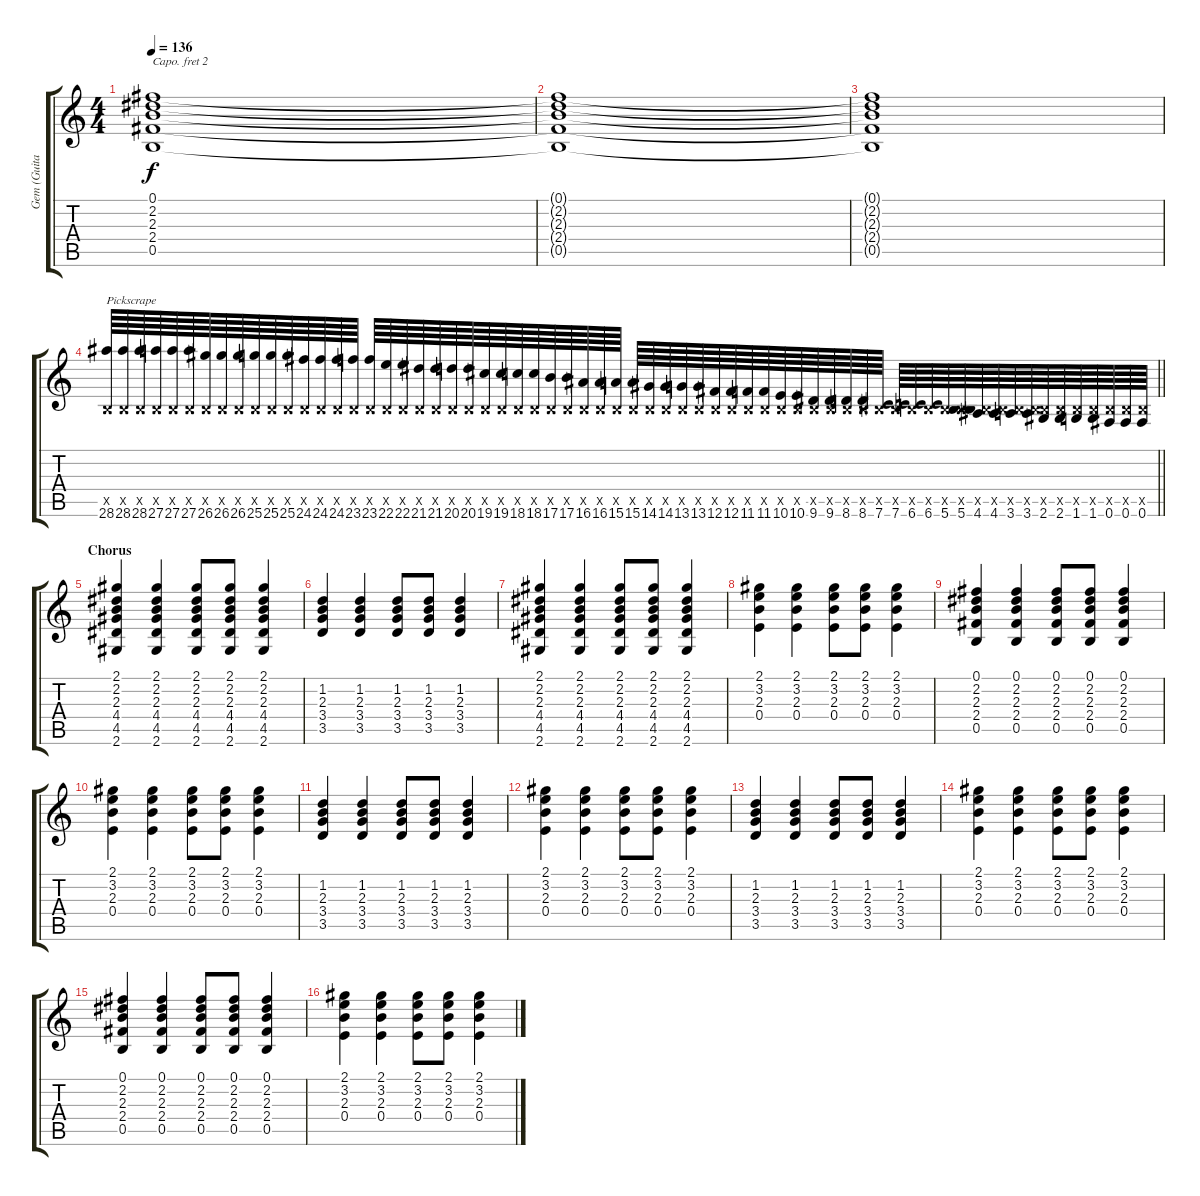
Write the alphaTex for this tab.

\track ("Gem (Guitar 2)" "Gem (Guita") {instrument overdrivenguitar}
\staff {score tabs}
\capo 2
\tuning (E4 B3 G3 D3 A2 E2) {hide}
\ts (4 4)
\tempo 136
\clef g2
\ks c
(0.1{t} 2.2{t} 2.3{t} 2.4{t} 0.5{t}).1{dy f} |
(0.1{t} 2.2{t} 2.3{t} 2.4{t} 0.5{t}).1 |
(0.1{t} 2.2{t} 2.3{t} 2.4{t} 0.5{t}).1 |
\barLineRight lightlight
(0.5{x} 28.6).64{txt "Pickscrape"} (0.5{x} 28.6).64 (0.5{x} 28.6).64 (0.5{x} 27.6).64 (0.5{x} 27.6).64 (0.5{x} 27.6).64 (0.5{x} 26.6).64 (0.5{x} 26.6).64 (0.5{x} 26.6).64 (0.5{x} 25.6).64 (0.5{x} 25.6).64 (0.5{x} 25.6).64 (0.5{x} 24.6).64 (0.5{x} 24.6).64 (0.5{x} 24.6).64 (0.5{x} 23.6).64 (0.5{x} 23.6).64 (0.5{x} 22.6).64 (0.5{x} 22.6).64 (0.5{x} 21.6).64 (0.5{x} 21.6).64 (0.5{x} 20.6).64 (0.5{x} 20.6).64 (0.5{x} 19.6).64 (0.5{x} 19.6).64 (0.5{x} 18.6).64 (0.5{x} 18.6).64 (0.5{x} 17.6).64 (0.5{x} 17.6).64 (0.5{x} 16.6).64 (0.5{x} 16.6).64 (0.5{x} 15.6).64 (0.5{x} 15.6).64 (0.5{x} 14.6).64 (0.5{x} 14.6).64 (0.5{x} 13.6).64 (0.5{x} 13.6).64 (0.5{x} 12.6).64 (0.5{x} 12.6).64 (0.5{x} 11.6).64 (0.5{x} 11.6).64 (0.5{x} 10.6).64 (0.5{x} 10.6).64 (0.5{x} 9.6).64 (0.5{x} 9.6).64 (0.5{x} 8.6).64 (0.5{x} 8.6).64 (0.5{x} 7.6).64 (0.5{x} 7.6).64 (0.5{x} 6.6).64 (0.5{x} 6.6).64 (0.5{x} 5.6).64 (0.5{x} 5.6).64 (0.5{x} 4.6).64 (0.5{x} 4.6).64 (0.5{x} 3.6).64 (0.5{x} 3.6).64 (0.5{x} 2.6).64 (0.5{x} 2.6).64 (0.5{x} 1.6).64 (0.5{x} 1.6).64 (0.5{x} 0.6).64 (0.5{x} 0.6).64 (0.5{x} 0.6).64 |
\section ("" "Chorus")
(2.1 2.2 2.3 4.4 4.5 2.6).4 (2.1 2.2 2.3 4.4 4.5 2.6).4 (2.1 2.2 2.3 4.4 4.5 2.6).8 (2.1 2.2 2.3 4.4 4.5 2.6).8 (2.1 2.2 2.3 4.4 4.5 2.6).4 |
(1.2 2.3 3.4 3.5).4 (1.2 2.3 3.4 3.5).4 (1.2 2.3 3.4 3.5).8 (1.2 2.3 3.4 3.5).8 (1.2 2.3 3.4 3.5).4 |
(2.1 2.2 2.3 4.4 4.5 2.6).4 (2.1 2.2 2.3 4.4 4.5 2.6).4 (2.1 2.2 2.3 4.4 4.5 2.6).8 (2.1 2.2 2.3 4.4 4.5 2.6).8 (2.1 2.2 2.3 4.4 4.5 2.6).4 |
(2.1 3.2 2.3 0.4).4 (2.1 3.2 2.3 0.4).4 (2.1 3.2 2.3 0.4).8 (2.1 3.2 2.3 0.4).8 (2.1 3.2 2.3 0.4).4 |
(0.1 2.2 2.3 2.4 0.5).4 (0.1 2.2 2.3 2.4 0.5).4 (0.1 2.2 2.3 2.4 0.5).8 (0.1 2.2 2.3 2.4 0.5).8 (0.1 2.2 2.3 2.4 0.5).4 |
(2.1 3.2 2.3 0.4).4 (2.1 3.2 2.3 0.4).4 (2.1 3.2 2.3 0.4).8 (2.1 3.2 2.3 0.4).8 (2.1 3.2 2.3 0.4).4 |
(1.2 2.3 3.4 3.5).4 (1.2 2.3 3.4 3.5).4 (1.2 2.3 3.4 3.5).8 (1.2 2.3 3.4 3.5).8 (1.2 2.3 3.4 3.5).4 |
(2.1 3.2 2.3 0.4).4 (2.1 3.2 2.3 0.4).4 (2.1 3.2 2.3 0.4).8 (2.1 3.2 2.3 0.4).8 (2.1 3.2 2.3 0.4).4 |
(1.2 2.3 3.4 3.5).4 (1.2 2.3 3.4 3.5).4 (1.2 2.3 3.4 3.5).8 (1.2 2.3 3.4 3.5).8 (1.2 2.3 3.4 3.5).4 |
(2.1 3.2 2.3 0.4).4 (2.1 3.2 2.3 0.4).4 (2.1 3.2 2.3 0.4).8 (2.1 3.2 2.3 0.4).8 (2.1 3.2 2.3 0.4).4 |
(0.1 2.2 2.3 2.4 0.5).4 (0.1 2.2 2.3 2.4 0.5).4 (0.1 2.2 2.3 2.4 0.5).8 (0.1 2.2 2.3 2.4 0.5).8 (0.1 2.2 2.3 2.4 0.5).4 |
(2.1 3.2 2.3 0.4).4 (2.1 3.2 2.3 0.4).4 (2.1 3.2 2.3 0.4).8 (2.1 3.2 2.3 0.4).8 (2.1 3.2 2.3 0.4).4
